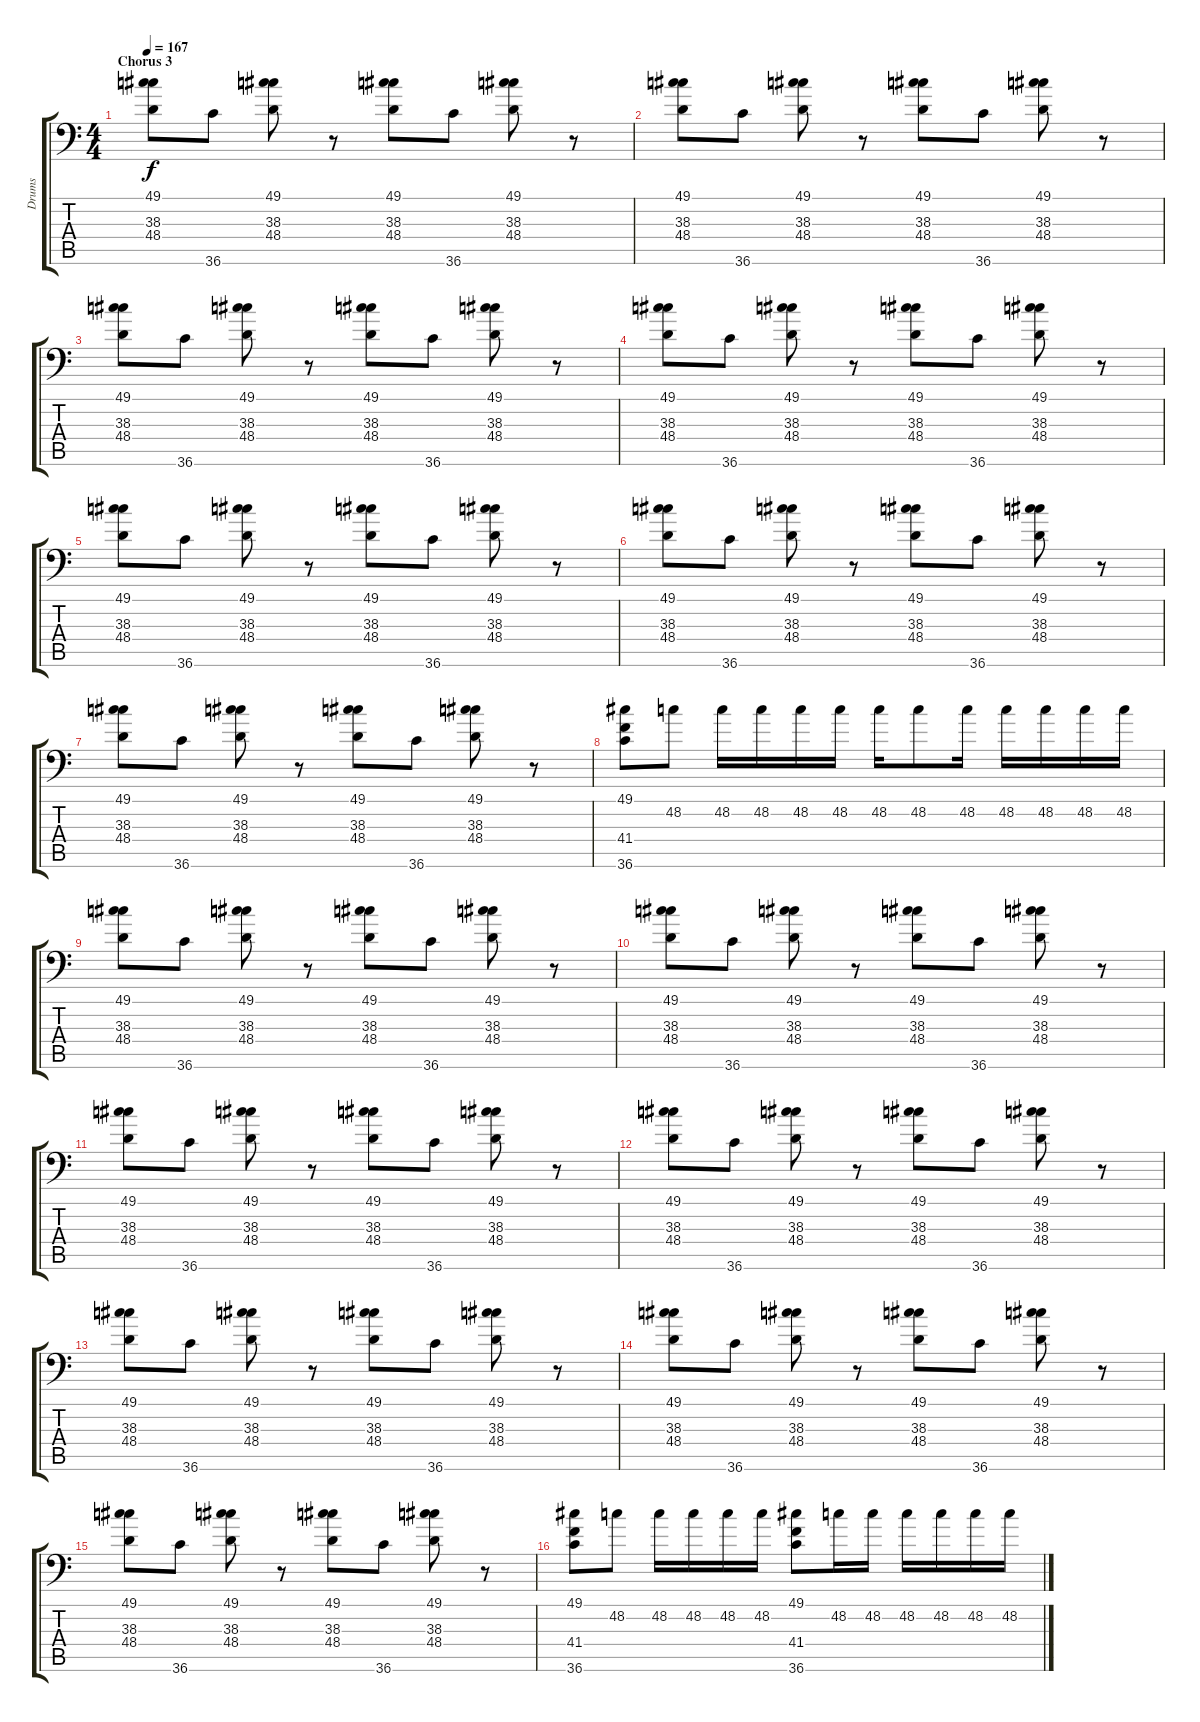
\track ("Drums" "Drums") {instrument acousticgrandpiano}
\staff {score tabs}
\tuning (C-1 C-1 C-1 C-1 C-1 C-1) {hide}
\ts (4 4)
\section ("" "Chorus 3")
\tempo 167
\clef f4
\ks c
(49.1 38.3 48.4).8{dy f} 36.6.8 (49.1 38.3 48.4).8 r.8 (49.1 38.3 48.4).8 36.6.8 (49.1 38.3 48.4).8 r.8 |
(49.1 38.3 48.4).8 36.6.8 (49.1 38.3 48.4).8 r.8 (49.1 38.3 48.4).8 36.6.8 (49.1 38.3 48.4).8 r.8 |
(49.1 38.3 48.4).8 36.6.8 (49.1 38.3 48.4).8 r.8 (49.1 38.3 48.4).8 36.6.8 (49.1 38.3 48.4).8 r.8 |
(49.1 38.3 48.4).8 36.6.8 (49.1 38.3 48.4).8 r.8 (49.1 38.3 48.4).8 36.6.8 (49.1 38.3 48.4).8 r.8 |
(49.1 38.3 48.4).8 36.6.8 (49.1 38.3 48.4).8 r.8 (49.1 38.3 48.4).8 36.6.8 (49.1 38.3 48.4).8 r.8 |
(49.1 38.3 48.4).8 36.6.8 (49.1 38.3 48.4).8 r.8 (49.1 38.3 48.4).8 36.6.8 (49.1 38.3 48.4).8 r.8 |
(49.1 38.3 48.4).8 36.6.8 (49.1 38.3 48.4).8 r.8 (49.1 38.3 48.4).8 36.6.8 (49.1 38.3 48.4).8 r.8 |
(49.1 41.4 36.6).8 48.2.8 48.2.16 48.2.16 48.2.16 48.2.16 48.2.16 48.2.8 48.2.16 48.2.16 48.2.16 48.2.16 48.2.16 |
(49.1 38.3 48.4).8 36.6.8 (49.1 38.3 48.4).8 r.8 (49.1 38.3 48.4).8 36.6.8 (49.1 38.3 48.4).8 r.8 |
(49.1 38.3 48.4).8 36.6.8 (49.1 38.3 48.4).8 r.8 (49.1 38.3 48.4).8 36.6.8 (49.1 38.3 48.4).8 r.8 |
(49.1 38.3 48.4).8 36.6.8 (49.1 38.3 48.4).8 r.8 (49.1 38.3 48.4).8 36.6.8 (49.1 38.3 48.4).8 r.8 |
(49.1 38.3 48.4).8 36.6.8 (49.1 38.3 48.4).8 r.8 (49.1 38.3 48.4).8 36.6.8 (49.1 38.3 48.4).8 r.8 |
(49.1 38.3 48.4).8 36.6.8 (49.1 38.3 48.4).8 r.8 (49.1 38.3 48.4).8 36.6.8 (49.1 38.3 48.4).8 r.8 |
(49.1 38.3 48.4).8 36.6.8 (49.1 38.3 48.4).8 r.8 (49.1 38.3 48.4).8 36.6.8 (49.1 38.3 48.4).8 r.8 |
(49.1 38.3 48.4).8 36.6.8 (49.1 38.3 48.4).8 r.8 (49.1 38.3 48.4).8 36.6.8 (49.1 38.3 48.4).8 r.8 |
(49.1 41.4 36.6).8 48.2.8 48.2.16 48.2.16 48.2.16 48.2.16 (49.1 41.4 36.6).8 48.2.16 48.2.16 48.2.16 48.2.16 48.2.16 48.2.16
